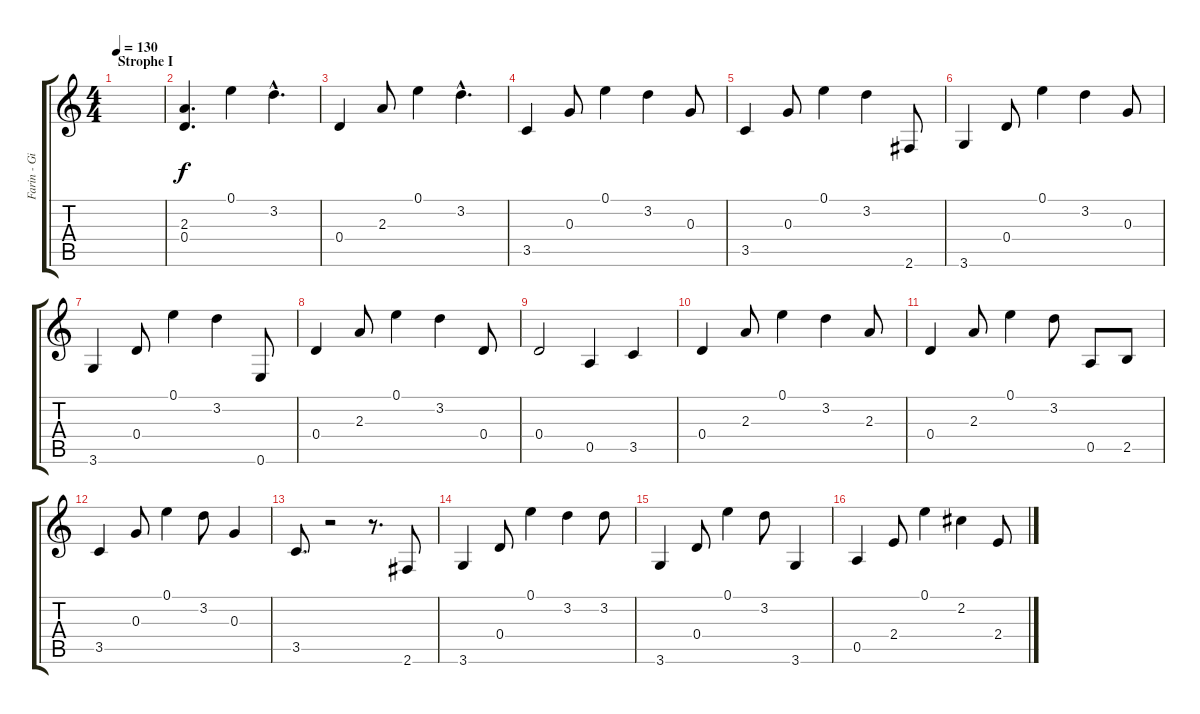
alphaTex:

\track ("Farin - Gitarre 1" "Farin - Gi") {instrument acousticguitarsteel}
\staff {score tabs}
\tuning (E4 B3 G3 D3 A2 E2) {hide}
\ts (4 4)
\section ("" "Strophe I")
\tempo 130
\clef g2
\ks c
|
(2.3 0.4).4{d} 0.1.4 3.2{hac}.4{d} |
0.4.4 2.3.8 0.1.4 3.2{hac}.4{d} |
3.5.4 0.3.8 0.1.4 3.2.4 0.3.8 |
3.5.4 0.3.8 0.1.4 3.2.4 2.6.8 |
3.6.4 0.4.8 0.1.4 3.2.4 0.3.8 |
3.6.4 0.4.8 0.1.4 3.2.4 0.6.8 |
0.4.4 2.3.8 0.1.4 3.2.4 0.4.8 |
0.4.2 0.5.4 3.5.4 |
0.4.4 2.3.8 0.1.4 3.2.4 2.3.8 |
0.4.4 2.3.8 0.1.4 3.2.8 0.5.8 2.5.8 |
3.5.4 0.3.8 0.1.4 3.2.8 0.3.4 |
3.5.8{d} r.2 r.8{d} 2.6.8 |
3.6.4 0.4.8 0.1.4 3.2.4 3.2.8 |
3.6.4 0.4.8 0.1.4 3.2.8 3.6.4 |
0.5.4 2.4.8 0.1.4 2.2.4 2.4.8
